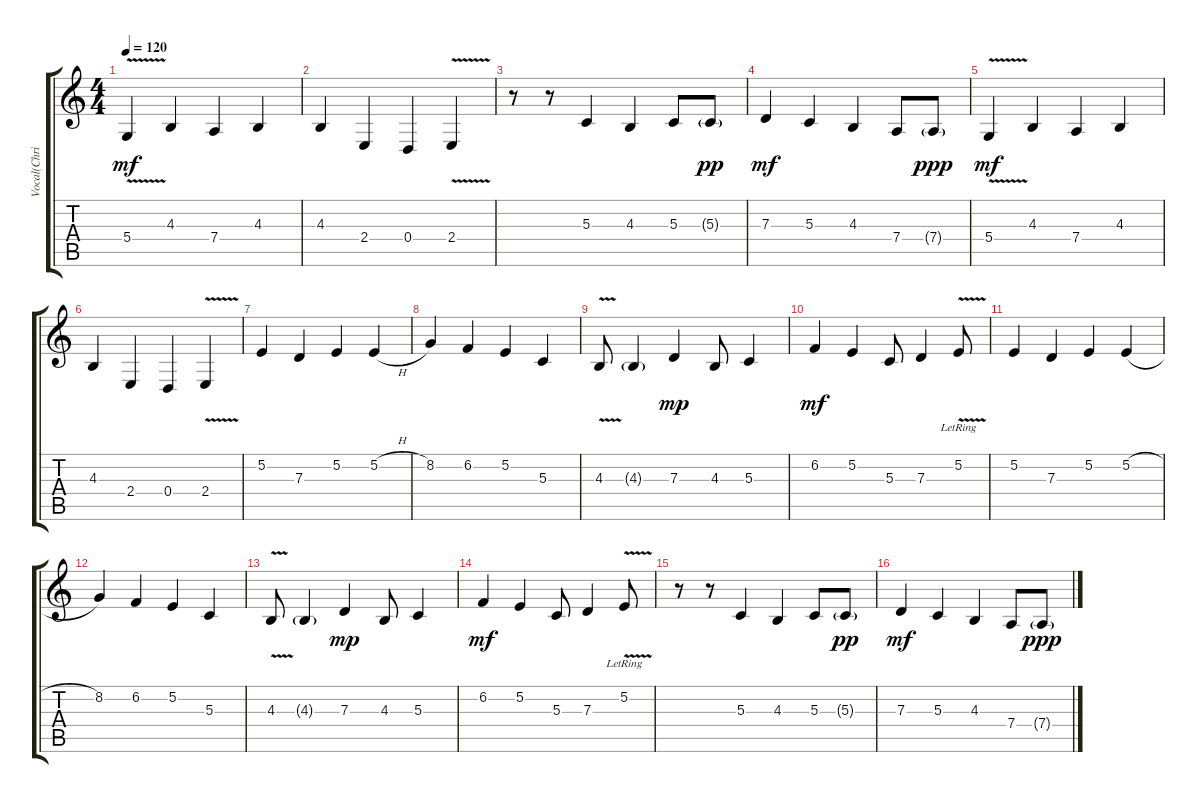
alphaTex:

\track ("Vocal(Christopher)" "Vocal(Chri") {instrument lead8bassandlead}
\staff {score tabs}
\tuning (E4 B3 G3 D3 A2 E2) {hide}
\ts (4 4)
\tempo 120
\clef g2
\ks c
5.4{v}.4{dy mf} 4.3.4 7.4.4 4.3.4 |
4.3.4 2.4.4 0.4.4 2.4{v}.4 |
r.8 r.8 5.3.4 4.3.4 5.3.8 5.3{g}.8{dy pp} |
7.3.4{dy mf} 5.3.4 4.3.4 7.4.8 7.4{g}.8{dy ppp} |
5.4{v}.4{dy mf} 4.3.4 7.4.4 4.3.4 |
4.3.4 2.4.4 0.4.4 2.4{v}.4 |
5.2.4 7.3.4 5.2.4 5.2{h}.4 |
8.2.4 6.2.4 5.2.4 5.3.4 |
4.3{v}.8 4.3{g}.4 7.3.4{dy mp} 4.3.8 5.3.4 |
6.2.4{dy mf} 5.2.4 5.3.8 7.3.4 5.2{v lr}.8 |
5.2.4 7.3.4 5.2.4 5.2{h}.4 |
8.2.4 6.2.4 5.2.4 5.3.4 |
4.3{v}.8 4.3{g}.4 7.3.4{dy mp} 4.3.8 5.3.4 |
6.2.4{dy mf} 5.2.4 5.3.8 7.3.4 5.2{v lr}.8 |
r.8 r.8 5.3.4 4.3.4 5.3.8 5.3{g}.8{dy pp} |
7.3.4{dy mf} 5.3.4 4.3.4 7.4.8 7.4{g}.8{dy ppp}
